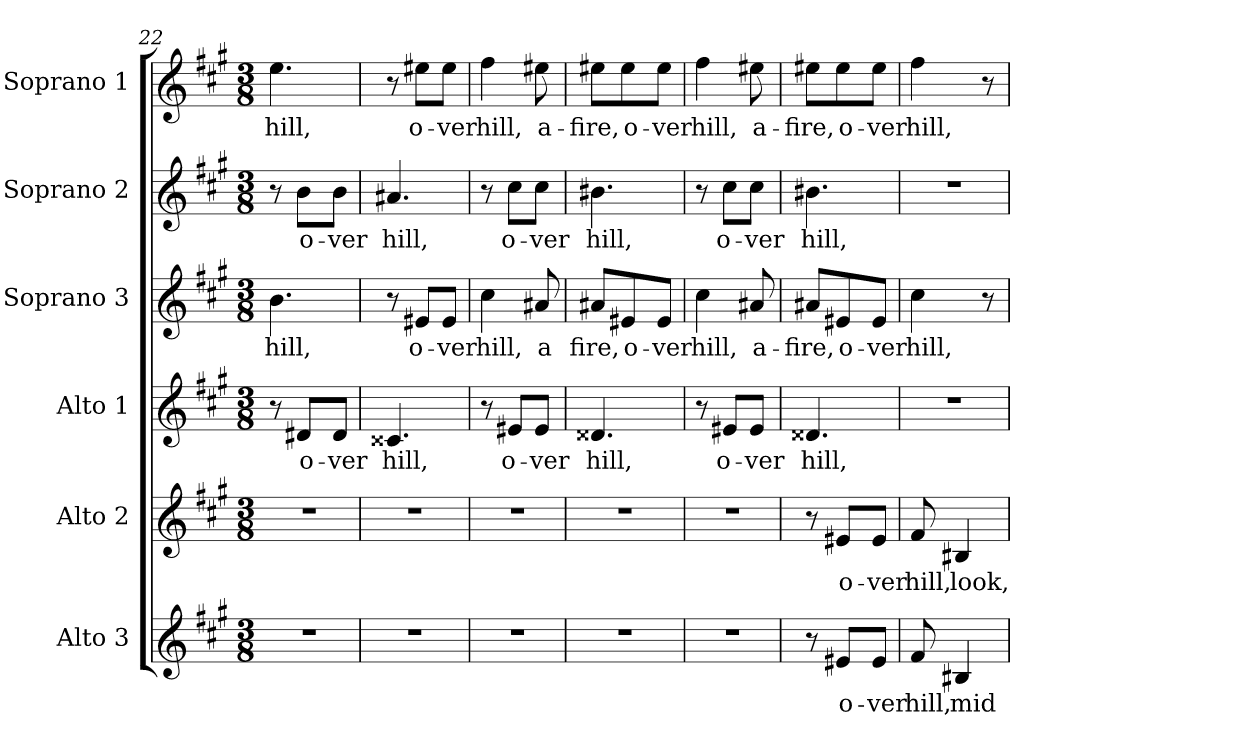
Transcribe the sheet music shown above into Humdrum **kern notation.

**kern	**text	**kern	**text	**kern	**text	**kern	**text	**kern	**text	**kern	**text
*part6	*part6	*part5	*part5	*part4	*part4	*part3	*part3	*part2	*part2	*part1	*part1
*staff6	*staff6	*staff5	*staff5	*staff4	*staff4	*staff3	*staff3	*staff2	*staff2	*staff1	*staff1
*I"Alto 3	*	*I"Alto 2	*	*I"Alto 1	*	*I"Soprano 3	*	*I"Soprano 2	*	*I"Soprano 1	*
*I'A 3	*	*I'A 2	*	*I'A 1	*	*I'S 3	*	*I'S 2	*	*I'S 1	*
*clefG2	*	*clefG2	*	*clefG2	*	*clefG2	*	*clefG2	*	*clefG2	*
*k[f#c#g#]	*	*k[f#c#g#]	*	*k[f#c#g#]	*	*k[f#c#g#]	*	*k[f#c#g#]	*	*k[f#c#g#]	*
*f#:	*	*f#:	*	*f#:	*	*f#:	*	*f#:	*	*f#:	*
*M3/8	*	*M3/8	*	*M3/8	*	*M3/8	*	*M3/8	*	*M3/8	*
=22	=22	=22	=22	=22	=22	=22	=22	=22	=22	=22	=22
!	!	!	!	!	!	!	!LO:LY:b	!	!	!	!
!	!	!	!	!	!	!	!	!	!	!	!LO:LY:b
4.r	.	4.r	.	8r	.	4.b\	hill,	8r	.	4.ee\	hill,
!	!	!	!	!	!LO:LY:b	!	!	!	!	!	!
!	!	!	!	!	!	!	!	!	!LO:LY:b	!	!
.	.	.	.	8d#X/L	o-	.	.	8b\L	o-	.	.
!	!	!	!	!	!LO:LY:b	!	!	!	!	!	!
!	!	!	!	!	!	!	!	!	!LO:LY:b	!	!
.	.	.	.	8d#/J	-ver	.	.	8b\J	-ver	.	.
!!LO:PB:g=z
=23	=23	=23	=23	=23	=23	=23	=23	=23	=23	=23	=23
!	!	!	!	!	!LO:LY:b	!	!	!	!	!	!
!	!	!	!	!	!	!	!	!	!LO:LY:b	!	!
4.r	.	4.r	.	4.c##X/	hill,	8r	.	4.a#X/	hill,	8r	.
!	!	!	!	!	!	!	!LO:LY:b	!	!	!	!
!	!	!	!	!	!	!	!	!	!	!	!LO:LY:b
.	.	.	.	.	.	8e#X/L	o-	.	.	8ee#X\L	o-
!	!	!	!	!	!	!	!LO:LY:b	!	!	!	!
!	!	!	!	!	!	!	!	!	!	!	!LO:LY:b
.	.	.	.	.	.	8e#/J	-ver	.	.	8ee#\J	-ver
=24	=24	=24	=24	=24	=24	=24	=24	=24	=24	=24	=24
!	!	!	!	!	!	!	!LO:LY:b	!	!	!	!
!	!	!	!	!	!	!	!	!	!	!	!LO:LY:b
4.r	.	4.r	.	8r	.	4cc#\	hill,	8r	.	4ff#\	hill,
!	!	!	!	!	!LO:LY:b	!	!	!	!	!	!
!	!	!	!	!	!	!	!	!	!LO:LY:b	!	!
.	.	.	.	8e#X/L	o-	.	.	8cc#\L	o-	.	.
!	!	!	!	!	!LO:LY:b	!	!	!	!	!	!
!	!	!	!	!	!	!	!LO:LY:b	!	!	!	!
!	!	!	!	!	!	!	!	!	!LO:LY:b	!	!
!	!	!	!	!	!	!	!	!	!	!	!LO:LY:b
.	.	.	.	8e#/J	-ver	8a#X/	a	8cc#\J	-ver	8ee#X\	a-
=25	=25	=25	=25	=25	=25	=25	=25	=25	=25	=25	=25
!	!	!	!	!	!LO:LY:b	!	!	!	!	!	!
!	!	!	!	!	!	!	!LO:LY:b	!	!	!	!
!	!	!	!	!	!	!	!	!	!LO:LY:b	!	!
!	!	!	!	!	!	!	!	!	!	!	!LO:LY:b
4.r	.	4.r	.	4.d##X/	hill,	8a#X/L	fire,	4.b#X\	hill,	8ee#X\L	-fire,
!	!	!	!	!	!	!	!LO:LY:b	!	!	!	!
!	!	!	!	!	!	!	!	!	!	!	!LO:LY:b
.	.	.	.	.	.	8e#X/	o-	.	.	8ee#\	o-
!	!	!	!	!	!	!	!LO:LY:b	!	!	!	!
!	!	!	!	!	!	!	!	!	!	!	!LO:LY:b
.	.	.	.	.	.	8e#/J	-ver	.	.	8ee#\J	-ver
=26	=26	=26	=26	=26	=26	=26	=26	=26	=26	=26	=26
!	!	!	!	!	!	!	!LO:LY:b	!	!	!	!
!	!	!	!	!	!	!	!	!	!	!	!LO:LY:b
4.r	.	4.r	.	8r	.	4cc#\	hill,	8r	.	4ff#\	hill,
!	!	!	!	!	!LO:LY:b	!	!	!	!	!	!
!	!	!	!	!	!	!	!	!	!LO:LY:b	!	!
.	.	.	.	8e#X/L	o-	.	.	8cc#\L	o-	.	.
!	!	!	!	!	!LO:LY:b	!	!	!	!	!	!
!	!	!	!	!	!	!	!LO:LY:b	!	!	!	!
!	!	!	!	!	!	!	!	!	!LO:LY:b	!	!
!	!	!	!	!	!	!	!	!	!	!	!LO:LY:b
.	.	.	.	8e#/J	-ver	8a#X/	a-	8cc#\J	-ver	8ee#X\	a-
=27	=27	=27	=27	=27	=27	=27	=27	=27	=27	=27	=27
!	!	!	!	!	!LO:LY:b	!	!	!	!	!	!
!	!	!	!	!	!	!	!LO:LY:b	!	!	!	!
!	!	!	!	!	!	!	!	!	!LO:LY:b	!	!
!	!	!	!	!	!	!	!	!	!	!	!LO:LY:b
8r	.	8r	.	4.d##X/	hill,	8a#X/L	-fire,	4.b#X\	hill,	8ee#X\L	-fire,
!	!LO:LY:b	!	!	!	!	!	!	!	!	!	!
!	!	!	!LO:LY:b	!	!	!	!	!	!	!	!
!	!	!	!	!	!	!	!LO:LY:b	!	!	!	!
!	!	!	!	!	!	!	!	!	!	!	!LO:LY:b
8e#X/L	o-	8e#X/L	o-	.	.	8e#X/	o-	.	.	8ee#\	o-
!	!LO:LY:b	!	!	!	!	!	!	!	!	!	!
!	!	!	!LO:LY:b	!	!	!	!	!	!	!	!
!	!	!	!	!	!	!	!LO:LY:b	!	!	!	!
!	!	!	!	!	!	!	!	!	!	!	!LO:LY:b
8e#/J	-ver	8e#/J	-ver	.	.	8e#/J	-ver	.	.	8ee#\J	-ver
=28	=28	=28	=28	=28	=28	=28	=28	=28	=28	=28	=28
!	!LO:LY:b	!	!	!	!	!	!	!	!	!	!
!	!	!	!LO:LY:b	!	!	!	!	!	!	!	!
!	!	!	!	!	!	!	!LO:LY:b	!	!	!	!
!	!	!	!	!	!	!	!	!	!	!	!LO:LY:b
8f#/	hill,	8f#/	hill,	4.r	.	4cc#\	hill,	4.r	.	4ff#\	hill,
!	!LO:LY:b	!	!	!	!	!	!	!	!	!	!
!	!	!	!LO:LY:b	!	!	!	!	!	!	!	!
4B#X/	mid	4B#X/	look,	.	.	.	.	.	.	.	.
.	.	.	.	.	.	8r	.	.	.	8r	.
=	=	=	=	=	=	=	=	=	=	=	=
*-	*-	*-	*-	*-	*-	*-	*-	*-	*-	*-	*-
